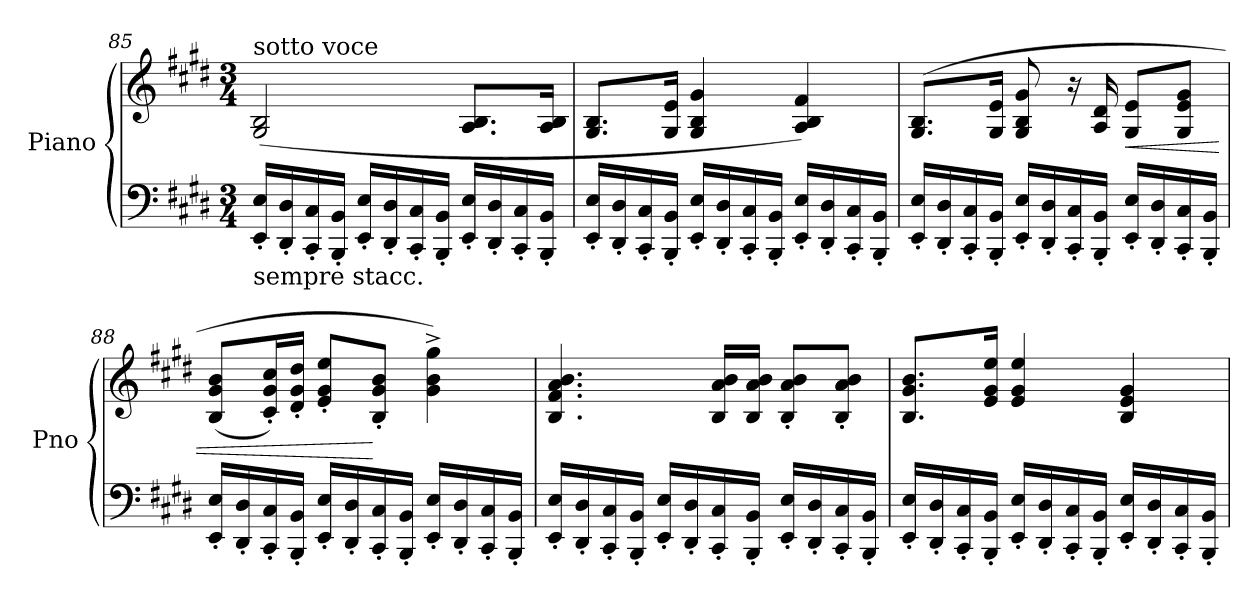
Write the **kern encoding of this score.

**kern	**kern	**dynam
*part1	*part1	*part1
*staff2	*staff1	*staff1/2
*I"Piano	*	*
*I'Pno	*	*
*clefF4	*clefG2	*
*k[f#c#g#d#]	*k[f#c#g#d#]	*
*E:	*E:	*
*M3/4	*M3/4	*
=85	=85	=85
!	!LO:TX:a:t=sotto voce	!
!LO:TX:b:t=sempre stacc.	!	!
16EE/' 16E/'LL	(2G#/ 2B/	.
16DD#/' 16D#/'	.	.
16CC#/' 16C#/'	.	.
16BBB/' 16BB/'JJ	.	.
16EE/' 16E/'LL	.	.
16DD#/' 16D#/'	.	.
16CC#/' 16C#/'	.	.
16BBB/' 16BB/'JJ	.	.
16EE/' 16E/'LL	8.A/ 8.B/L	.
16DD#/' 16D#/'	.	.
16CC#/' 16C#/'	.	.
16BBB/' 16BB/'JJ	16A/ 16B/Jk	.
!!LO:LB:g=z
=86	=86	=86
16EE/' 16E/'LL	8.G#/ 8.B/L	.
16DD#/' 16D#/'	.	.
16CC#/' 16C#/'	.	.
16BBB/' 16BB/'JJ	16G#/ 16e/Jk	.
16EE/' 16E/'LL	4G#/ 4B/ 4g#/	.
16DD#/' 16D#/'	.	.
16CC#/' 16C#/'	.	.
16BBB/' 16BB/'JJ	.	.
16EE/' 16E/'LL	4A/ 4B/ 4f#/)	.
16DD#/' 16D#/'	.	.
16CC#/' 16C#/'	.	.
16BBB/' 16BB/'JJ	.	.
=87	=87	=87
16EE/' 16E/'LL	(8.G#/ 8.B/L	.
16DD#/' 16D#/'	.	.
16CC#/' 16C#/'	.	.
16BBB/' 16BB/'JJ	16G#/ 16e/Jk	.
16EE/' 16E/'LL	8G#/ 8B/ 8g#/	.
16DD#/' 16D#/'	.	.
16CC#/' 16C#/'	16r	.
16BBB/' 16BB/'JJ	16A/ 16d#/	.
!	!	!LO:HP:b
16EE/' 16E/'LL	8G#/ 8e/L	<
16DD#/' 16D#/'	.	.
16CC#/' 16C#/'	8G#/ 8e/ 8g#/J	.
16BBB/' 16BB/'JJ	.	.
=88	=88	=88
16EE/' 16E/'LL	(8B/ 8g#/ 8b/L	.
16DD#/' 16D#/'	.	.
16CC#/' 16C#/'	16c#/' 16g#/' 16cc#/'L)	.
16BBB/' 16BB/'JJ	16d#/' 16g#/' 16dd#/'JJ	.
16EE/' 16E/'LL	8e/' 8g#/' 8ee/'L	.
16DD#/' 16D#/'	.	.
16CC#/' 16C#/'	8B/' 8g#/' 8b/'J	[
16BBB/' 16BB/'JJ	.	.
16EE/' 16E/'LL	4g#\^ 4b\^ 4gg#\^)	.
16DD#/' 16D#/'	.	.
16CC#/' 16C#/'	.	.
16BBB/' 16BB/'JJ	.	.
!!LO:PB:g=z
=89	=89	=89
16EE/' 16E/'LL	4.B/ 4.f#/ 4.a/ 4.b/	.
16DD#/' 16D#/'	.	.
16CC#/' 16C#/'	.	.
16BBB/' 16BB/'JJ	.	.
16EE/' 16E/'LL	.	.
16DD#/' 16D#/'	.	.
16CC#/' 16C#/'	16B/ 16a/ 16b/LL	.
16BBB/' 16BB/'JJ	16B/ 16a/ 16b/JJ	.
16EE/' 16E/'LL	8B/' 8a/' 8b/'L	.
16DD#/' 16D#/'	.	.
16CC#/' 16C#/'	8B/' 8a/' 8b/'J	.
16BBB/' 16BB/'JJ	.	.
=90	=90	=90
16EE/' 16E/'LL	8.B/ 8.g#/ 8.b/L	.
16DD#/' 16D#/'	.	.
16CC#/' 16C#/'	.	.
16BBB/' 16BB/'JJ	16e/ 16g#/ 16ee/Jk	.
16EE/' 16E/'LL	4e/ 4g#/ 4ee/	.
16DD#/' 16D#/'	.	.
16CC#/' 16C#/'	.	.
16BBB/' 16BB/'JJ	.	.
16EE/' 16E/'LL	4B/ 4e/ 4g#/	.
16DD#/' 16D#/'	.	.
16CC#/' 16C#/'	.	.
16BBB/' 16BB/'JJ	.	.
=	=	=
*-	*-	*-
